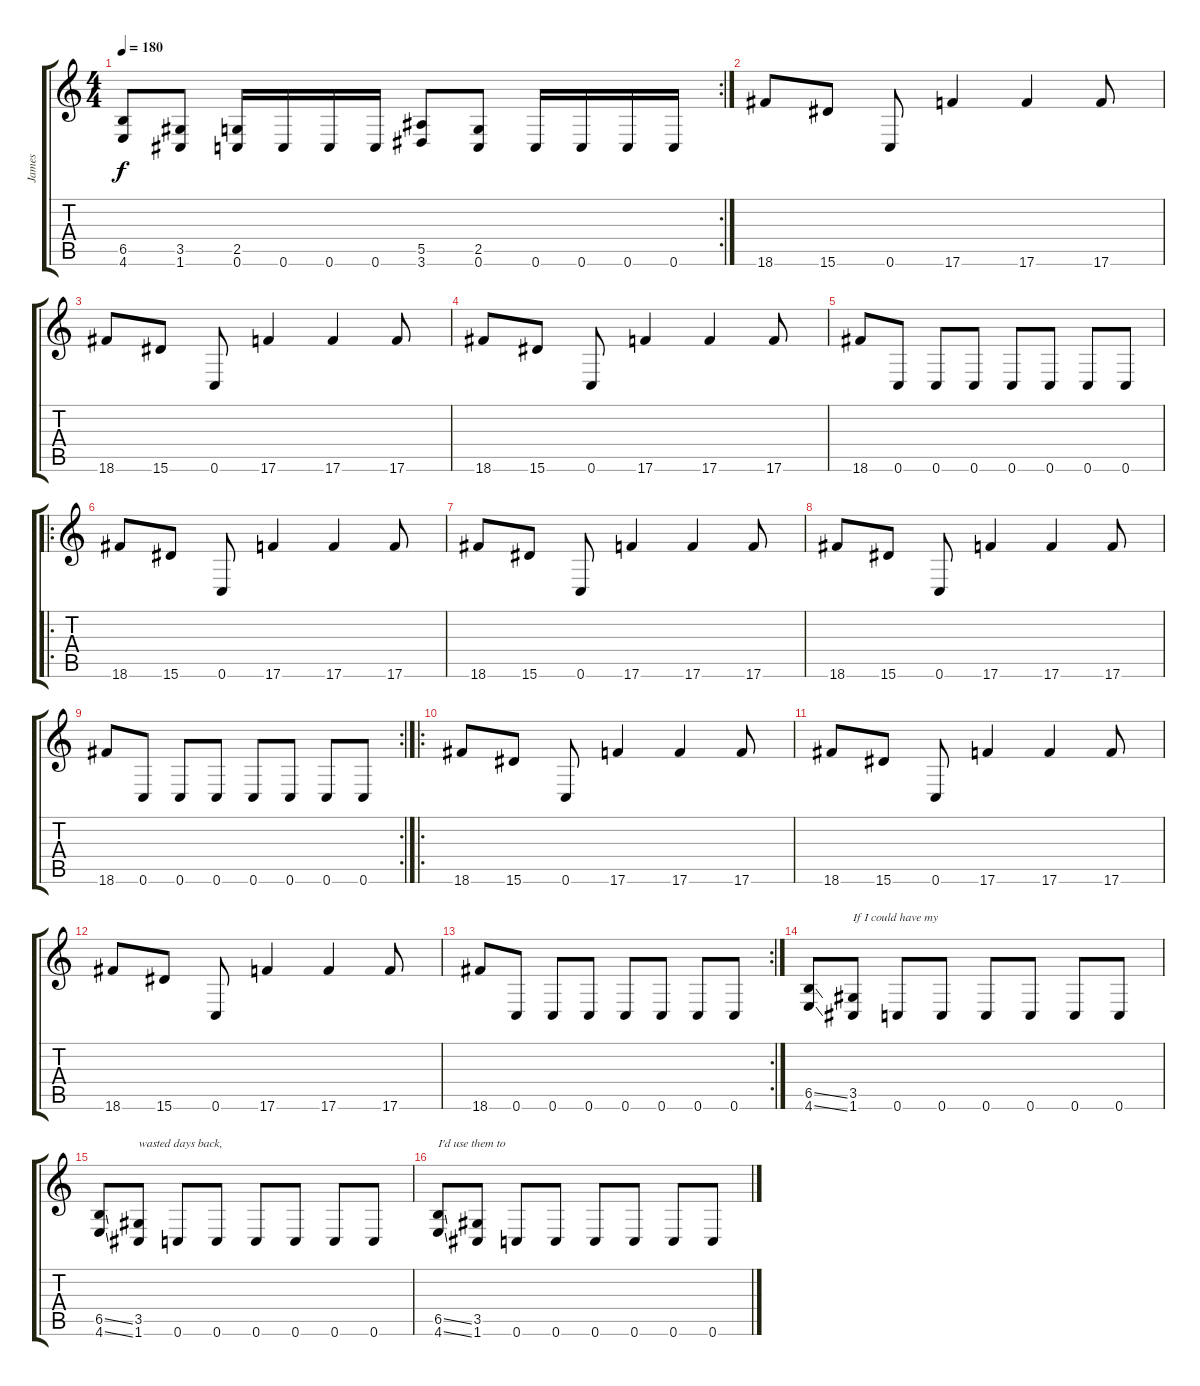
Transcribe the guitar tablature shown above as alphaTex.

\track ("James" "James") {instrument distortionguitar}
\staff {score tabs}
\tuning (C4 G3 Eb3 Bb2 F2 C2) {hide}
\rc 2
\ts (4 4)
\tempo 180
\clef g2
\ks c
(6.5 4.6).8{dy f} (3.5 1.6).8 (2.5 0.6).16 0.6.16 0.6.16 0.6.16 (5.5 3.6).8 (2.5 0.6).8 0.6.16 0.6.16 0.6.16 0.6.16 |
18.6.8{instrument electricguitarmuted} 15.6.8 0.6.8 17.6.4 17.6.4 17.6.8 |
18.6.8 15.6.8 0.6.8 17.6.4 17.6.4 17.6.8 |
18.6.8 15.6.8 0.6.8 17.6.4 17.6.4 17.6.8 |
18.6.8 0.6.8 0.6.8 0.6.8 0.6.8 0.6.8 0.6.8 0.6.8 |
\ro
18.6.8{instrument distortionguitar} 15.6.8 0.6.8 17.6.4 17.6.4 17.6.8 |
18.6.8 15.6.8 0.6.8 17.6.4 17.6.4 17.6.8 |
18.6.8 15.6.8 0.6.8 17.6.4 17.6.4 17.6.8 |
\rc 2
18.6.8 0.6.8 0.6.8 0.6.8 0.6.8 0.6.8 0.6.8 0.6.8 |
\ro
18.6.8 15.6.8 0.6.8 17.6.4 17.6.4 17.6.8 |
18.6.8 15.6.8 0.6.8 17.6.4 17.6.4 17.6.8 |
18.6.8 15.6.8 0.6.8 17.6.4 17.6.4 17.6.8 |
\rc 2
18.6.8 0.6.8 0.6.8 0.6.8 0.6.8 0.6.8 0.6.8 0.6.8 |
(6.5{ss} 4.6{ss}).8 (3.5 1.6).8{txt "If I could have my "} 0.6.8 0.6.8 0.6.8 0.6.8 0.6.8 0.6.8 |
(6.5{ss} 4.6{ss}).8 (3.5 1.6).8{txt "wasted days back, "} 0.6.8 0.6.8 0.6.8 0.6.8 0.6.8 0.6.8 |
(6.5{ss} 4.6{ss}).8{txt "I'd use them to"} (3.5 1.6).8 0.6.8 0.6.8 0.6.8 0.6.8 0.6.8 0.6.8
